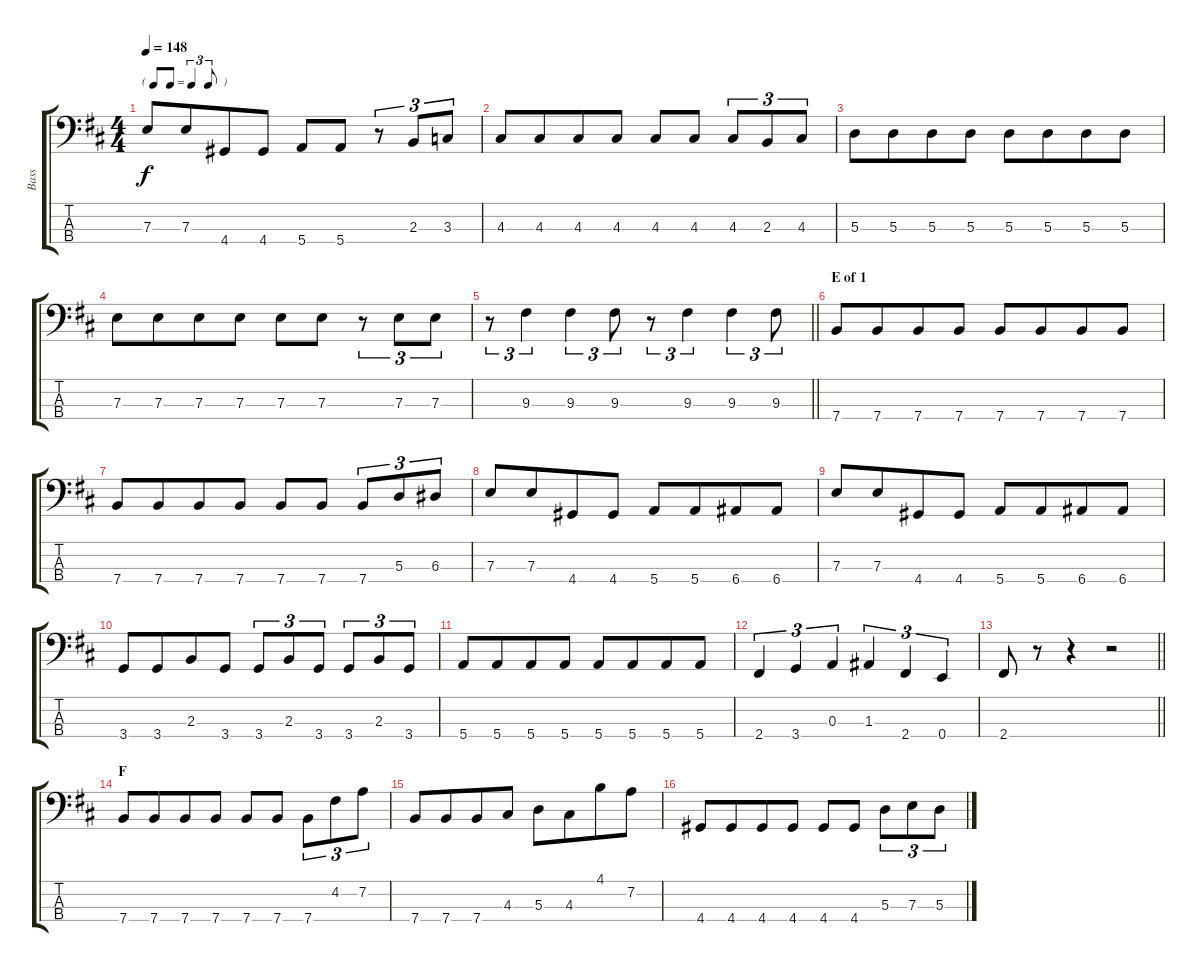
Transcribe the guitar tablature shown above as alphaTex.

\track ("Bass" "Bass") {instrument electricbassfinger}
\staff {score tabs}
\tuning (G2 D2 A1 E1) {hide}
\ts (4 4)
\tf triplet8th
\tempo 148
\clef f4
\ks bminor
7.3.8{dy f} 7.3.8{beam merge} 4.4.8 4.4.8 5.4.8 5.4.8 r.8{tu (3 2)} 2.3.8{tu (3 2)} 3.3.8{tu (3 2)} |
4.3.8 4.3.8{beam merge} 4.3.8 4.3.8 4.3.8 4.3.8 4.3.8{tu (3 2)} 2.3.8{tu (3 2)} 4.3.8{tu (3 2)} |
5.3.8 5.3.8{beam merge} 5.3.8 5.3.8 5.3.8 5.3.8{beam merge} 5.3.8 5.3.8 |
7.3.8 7.3.8{beam merge} 7.3.8 7.3.8 7.3.8 7.3.8 r.8{tu (3 2)} 7.3.8{tu (3 2)} 7.3.8{tu (3 2)} |
\barLineRight lightlight
r.8{tu (3 2)} 9.3.4{tu (3 2)} 9.3.4{tu (3 2)} 9.3.8{tu (3 2)} r.8{tu (3 2)} 9.3.4{tu (3 2)} 9.3.4{tu (3 2)} 9.3.8{tu (3 2)} |
\section ("" "E of 1")
7.4.8 7.4.8{beam merge} 7.4.8 7.4.8 7.4.8 7.4.8{beam merge} 7.4.8 7.4.8 |
7.4.8 7.4.8{beam merge} 7.4.8 7.4.8 7.4.8 7.4.8 7.4.8{tu (3 2)} 5.3.8{tu (3 2)} 6.3.8{tu (3 2)} |
7.3.8 7.3.8{beam merge} 4.4.8 4.4.8 5.4.8 5.4.8{beam merge} 6.4.8 6.4.8 |
7.3.8 7.3.8{beam merge} 4.4.8 4.4.8 5.4.8 5.4.8{beam merge} 6.4.8 6.4.8 |
3.4.8 3.4.8{beam merge} 2.3.8 3.4.8 3.4.8{tu (3 2)} 2.3.8{tu (3 2)} 3.4.8{tu (3 2)} 3.4.8{tu (3 2)} 2.3.8{tu (3 2)} 3.4.8{tu (3 2)} |
5.4.8 5.4.8{beam merge} 5.4.8 5.4.8 5.4.8 5.4.8{beam merge} 5.4.8 5.4.8 |
2.4.4{tu (3 2)} 3.4.4{tu (3 2)} 0.3.4{tu (3 2)} 1.3.4{tu (3 2)} 2.4.4{tu (3 2)} 0.4.4{tu (3 2)} |
\barLineRight lightlight
2.4.8 r.8 r.4 r.2 |
\section ("" "F")
7.4.8 7.4.8{beam merge} 7.4.8 7.4.8 7.4.8 7.4.8 7.4.8{tu (3 2)} 4.2.8{tu (3 2)} 7.2.8{tu (3 2)} |
7.4.8 7.4.8{beam merge} 7.4.8 4.3.8 5.3.8 4.3.8{beam merge} 4.1.8 7.2.8 |
4.4.8 4.4.8{beam merge} 4.4.8 4.4.8 4.4.8 4.4.8 5.3.8{tu (3 2)} 7.3.8{tu (3 2)} 5.3.8{tu (3 2)}
